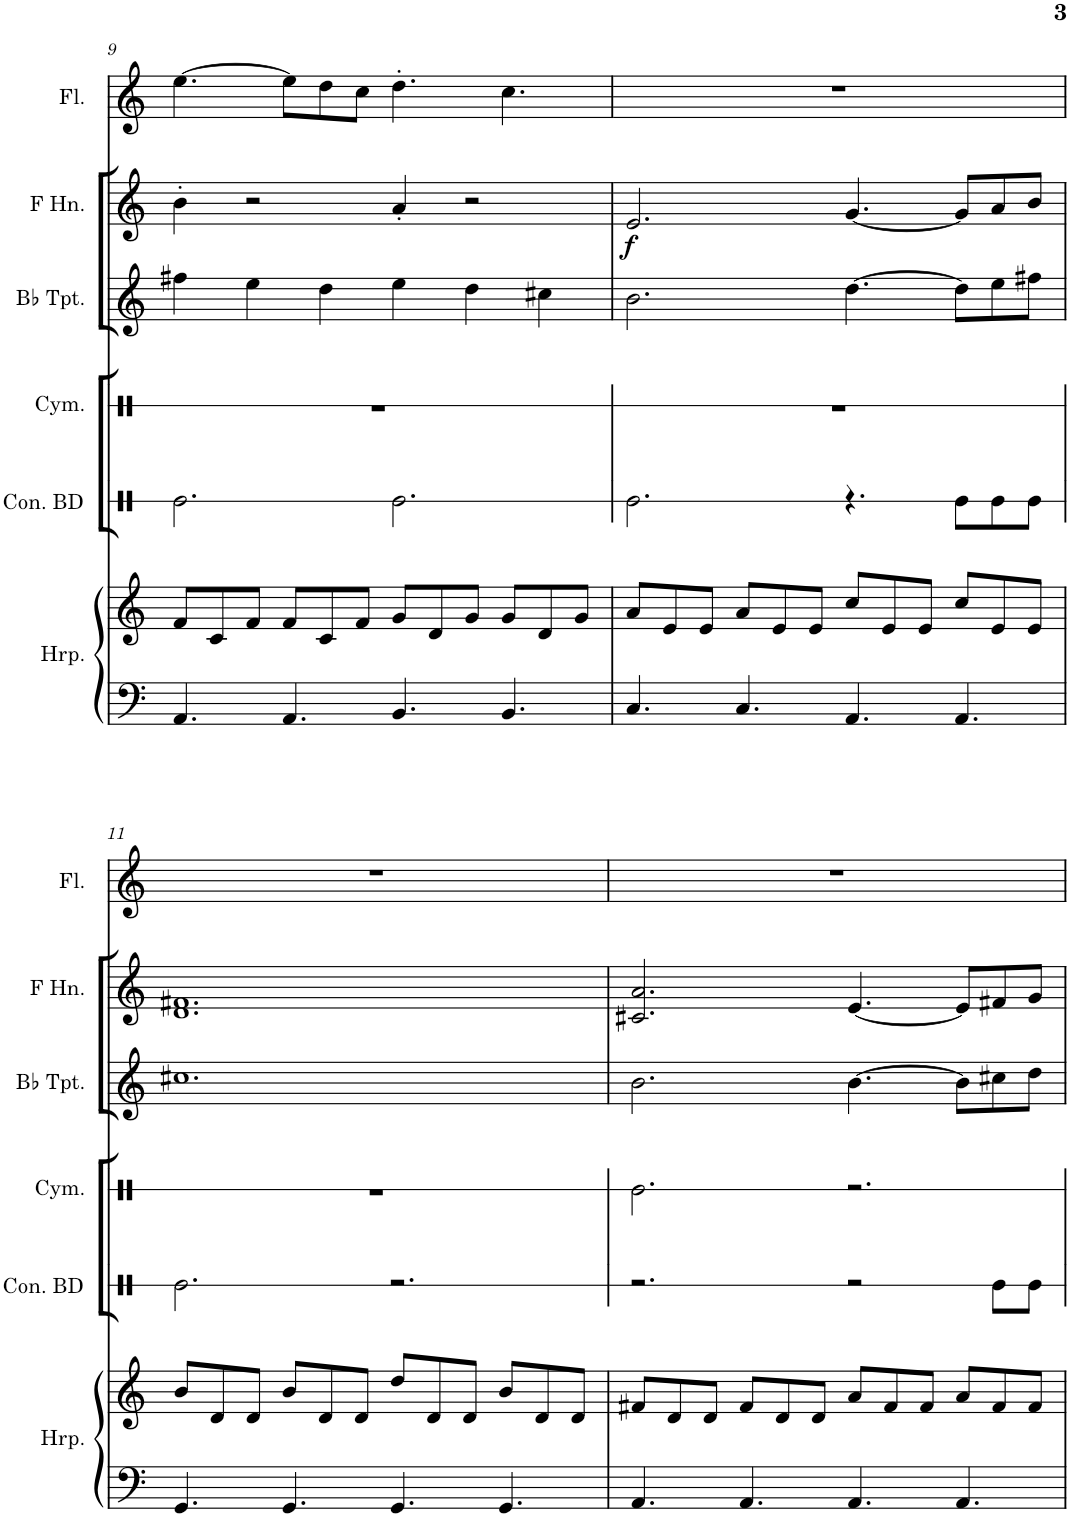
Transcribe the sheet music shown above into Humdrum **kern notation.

**kern	**kern	**kern	**kern	**kern	**kern	**dynam	**kern
*part6	*part6	*part5	*part4	*part3	*part2	*part2	*part1
*staff7	*staff6	*staff5	*staff4	*staff3	*staff2	*staff2	*staff1
*I"Harp	*	*I"Concert Bass Drum	*I"Cymbal	*I"Bb Trumpet	*I"2x Horn in F	*	*I"Flute
*I'Hrp.	*	*I'Con. BD	*I'Cym.	*I'Bb Tpt.	*	*	*I'Fl.
!!LO:PB:g=z
*clefF4	*clefG2	*clefX	*clefX	*clefG2	*clefG2	*	*clefG2
*	*	*	*	*Trd1c2	*Trd4c7	*	*
*k[]	*k[]	*k[]	*k[]	*k[]	*k[]	*	*k[]
*M12/8	*M12/8	*M12/8	*M12/8	*M12/8	*M12/8	*	*M12/8
=9	=9	=9	=9	=9	=9	=9	=9
4.AA/	8f/L	2.Re\	1.r	4ff#X\	4b'\	.	[4.ee\
.	8c/	.	.	.	.	.	.
.	8f/J	.	.	4ee\	2r	.	.
4.AA/	8f/L	.	.	.	.	.	8ee\L]
.	8c/	.	.	4dd\	.	.	8dd\
.	8f/J	.	.	.	.	.	8cc\J
4.BB/	8g/L	2.Re\	.	4ee\	4a'/	.	4.dd'\
.	8d/	.	.	.	.	.	.
.	8g/J	.	.	4dd\	2r	.	.
4.BB/	8g/L	.	.	.	.	.	4.cc\
.	8d/	.	.	4cc#X\	.	.	.
.	8g/J	.	.	.	.	.	.
=10	=10	=10	=10	=10	=10	=10	=10
!	!	!	!	!	!	!LO:DY:b	!
4.C/	8a/L	2.Re\	1.r	2.b\	2.e/	f	1.r
.	8e/	.	.	.	.	.	.
.	8e/J	.	.	.	.	.	.
4.C/	8a/L	.	.	.	.	.	.
.	8e/	.	.	.	.	.	.
.	8e/J	.	.	.	.	.	.
4.AA/	8cc/L	4.r	.	[4.dd\	[4.g/	.	.
.	8e/	.	.	.	.	.	.
.	8e/J	.	.	.	.	.	.
4.AA/	8cc/L	8Re\L	.	8dd\L]	8g/L]	.	.
.	8e/	8Re\	.	8ee\	8a/	.	.
.	8e/J	8Re\J	.	8ff#X\J	8b/J	.	.
!!LO:LB:g=z
=11	=11	=11	=11	=11	=11	=11	=11
4.GG/	8b/L	2.Re\	1.r	1.cc#X	1.d 1.f#X	.	1.r
.	8d/	.	.	.	.	.	.
.	8d/J	.	.	.	.	.	.
4.GG/	8b/L	.	.	.	.	.	.
.	8d/	.	.	.	.	.	.
.	8d/J	.	.	.	.	.	.
4.GG/	8dd/L	2.r	.	.	.	.	.
.	8d/	.	.	.	.	.	.
.	8d/J	.	.	.	.	.	.
4.GG/	8b/L	.	.	.	.	.	.
.	8d/	.	.	.	.	.	.
.	8d/J	.	.	.	.	.	.
=12	=12	=12	=12	=12	=12	=12	=12
4.AA/	8f#X/L	2.r	2.Re\	2.b\	2.c#X/ 2.a/	.	1.r
.	8d/	.	.	.	.	.	.
.	8d/J	.	.	.	.	.	.
4.AA/	8f#/L	.	.	.	.	.	.
.	8d/	.	.	.	.	.	.
.	8d/J	.	.	.	.	.	.
4.AA/	8a/L	2r	2.r	[4.b\	[4.e/	.	.
.	8f#/	.	.	.	.	.	.
.	8f#/J	.	.	.	.	.	.
4.AA/	8a/L	.	.	8b\L]	8e/L]	.	.
.	8f#/	8Re\L	.	8cc#X\	8f#X/	.	.
.	8f#/J	8Re\J	.	8dd\J	8g/J	.	.
=	=	=	=	=	=	=	=
*-	*-	*-	*-	*-	*-	*-	*-
